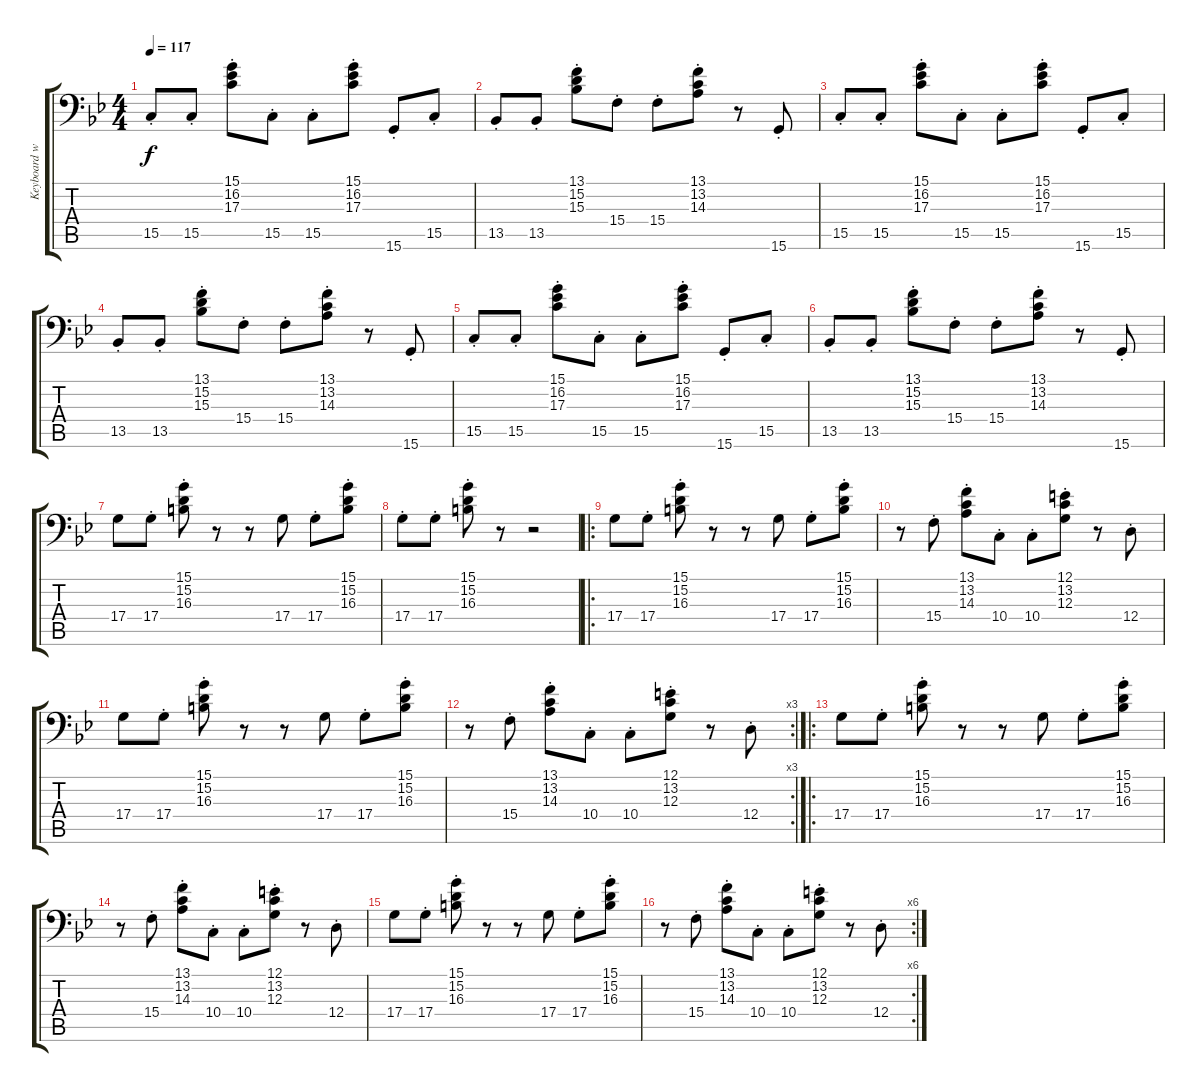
\track ("Keyboard w/effects" "Keyboard w") {instrument pad1newage}
\staff {score tabs}
\tuning (E3 B2 G2 D2 A1 E1) {hide}
\ts (4 4)
\tempo 117
\clef f4
\ks bb
15.5{st}.8{dy f} 15.5{st}.8 (15.1{st} 16.2{st} 17.3{st}).8 15.5{st}.8 15.5{st}.8 (15.1{st} 16.2{st} 17.3{st}).8 15.6{st}.8 15.5{st}.8 |
13.5{st}.8 13.5{st}.8 (13.1{st} 15.2{st} 15.3{st}).8 15.4{st}.8 15.4{st}.8 (13.1{st} 13.2{st} 14.3{st}).8 r.8 15.6{st}.8 |
15.5{st}.8 15.5{st}.8 (15.1{st} 16.2{st} 17.3{st}).8 15.5{st}.8 15.5{st}.8 (15.1{st} 16.2{st} 17.3{st}).8 15.6{st}.8 15.5{st}.8 |
13.5{st}.8 13.5{st}.8 (13.1{st} 15.2{st} 15.3{st}).8 15.4{st}.8 15.4{st}.8 (13.1{st} 13.2{st} 14.3{st}).8 r.8 15.6{st}.8 |
15.5{st}.8 15.5{st}.8 (15.1{st} 16.2{st} 17.3{st}).8 15.5{st}.8 15.5{st}.8 (15.1{st} 16.2{st} 17.3{st}).8 15.6{st}.8 15.5{st}.8 |
13.5{st}.8 13.5{st}.8 (13.1{st} 15.2{st} 15.3{st}).8 15.4{st}.8 15.4{st}.8 (13.1{st} 13.2{st} 14.3{st}).8 r.8 15.6{st}.8 |
17.4.8 17.4{st}.8 (15.1{st} 15.2{st} 16.3{st}).8 r.8 r.8 17.4.8 17.4{st}.8 (15.1{st} 15.2{st} 16.3{st}).8 |
17.4{st}.8 17.4{st}.8 (15.1{st} 15.2{st} 16.3{st}).8 r.8 r.2 |
\ro
17.4.8 17.4{st}.8 (15.1{st} 15.2{st} 16.3{st}).8 r.8 r.8 17.4.8 17.4{st}.8 (15.1{st} 15.2{st} 16.3{st}).8 |
r.8 15.4{st}.8 (13.1{st} 13.2{st} 14.3{st}).8 10.4{st}.8 10.4{st}.8 (12.1{st} 13.2{st} 12.3{st}).8 r.8 12.4{st}.8 |
17.4.8 17.4{st}.8 (15.1{st} 15.2{st} 16.3{st}).8 r.8 r.8 17.4.8 17.4{st}.8 (15.1{st} 15.2{st} 16.3{st}).8 |
\rc 3
r.8 15.4{st}.8 (13.1{st} 13.2{st} 14.3{st}).8 10.4{st}.8 10.4{st}.8 (12.1{st} 13.2{st} 12.3{st}).8 r.8 12.4{st}.8 |
\ro
17.4.8 17.4{st}.8 (15.1{st} 15.2{st} 16.3{st}).8 r.8 r.8 17.4.8 17.4{st}.8 (15.1{st} 15.2{st} 16.3{st}).8 |
r.8 15.4{st}.8 (13.1{st} 13.2{st} 14.3{st}).8 10.4{st}.8 10.4{st}.8 (12.1{st} 13.2{st} 12.3{st}).8 r.8 12.4{st}.8 |
17.4.8 17.4{st}.8 (15.1{st} 15.2{st} 16.3{st}).8 r.8 r.8 17.4.8 17.4{st}.8 (15.1{st} 15.2{st} 16.3{st}).8 |
\rc 6
r.8 15.4{st}.8 (13.1{st} 13.2{st} 14.3{st}).8 10.4{st}.8 10.4{st}.8 (12.1{st} 13.2{st} 12.3{st}).8 r.8 12.4{st}.8
